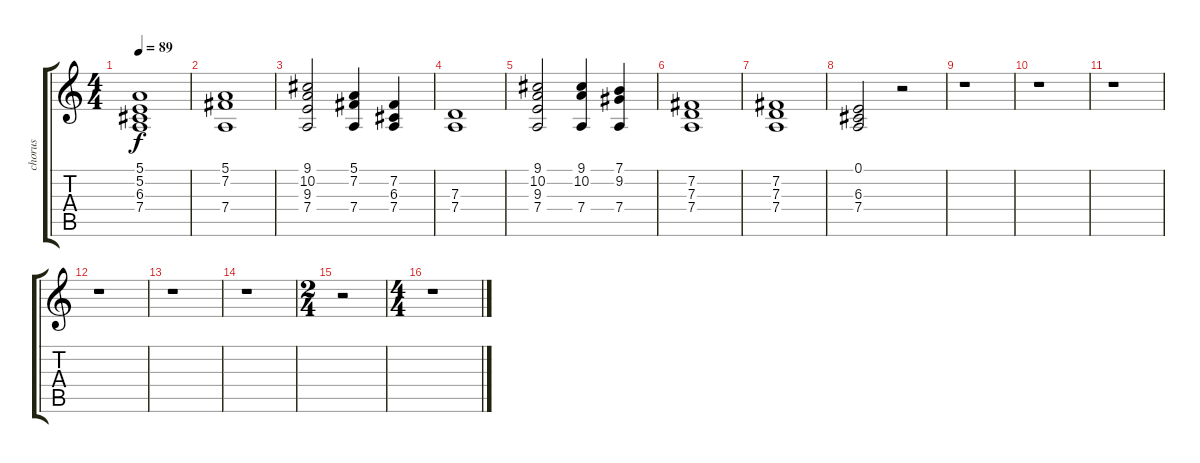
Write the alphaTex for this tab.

\track ("chorus" "chorus") {instrument fx4atmosphere}
\staff {score tabs}
\tuning (E4 B3 G3 D3 A2 E2) {hide}
\ts (4 4)
\tempo 89
\clef g2
\ks c
(5.1 5.2 6.3 7.4).1{dy f instrument fx4atmosphere} |
(5.1 7.2 7.4).1 |
(9.1 10.2 9.3 7.4).2 (5.1 7.2 7.4).4 (7.2 6.3 7.4).4 |
(7.3 7.4).1 |
(9.1 10.2 9.3 7.4).2 (9.1 10.2 7.4).4 (7.1 9.2 7.4).4 |
(7.2 7.3 7.4).1 |
(7.2 7.3 7.4).1 |
(0.1 6.3 7.4).2 r.2 |
r.1 |
r.1 |
r.1 |
r.1 |
r.1 |
r.1 |
\ts (2 4)
r.2 |
\ts (4 4)
r.1
